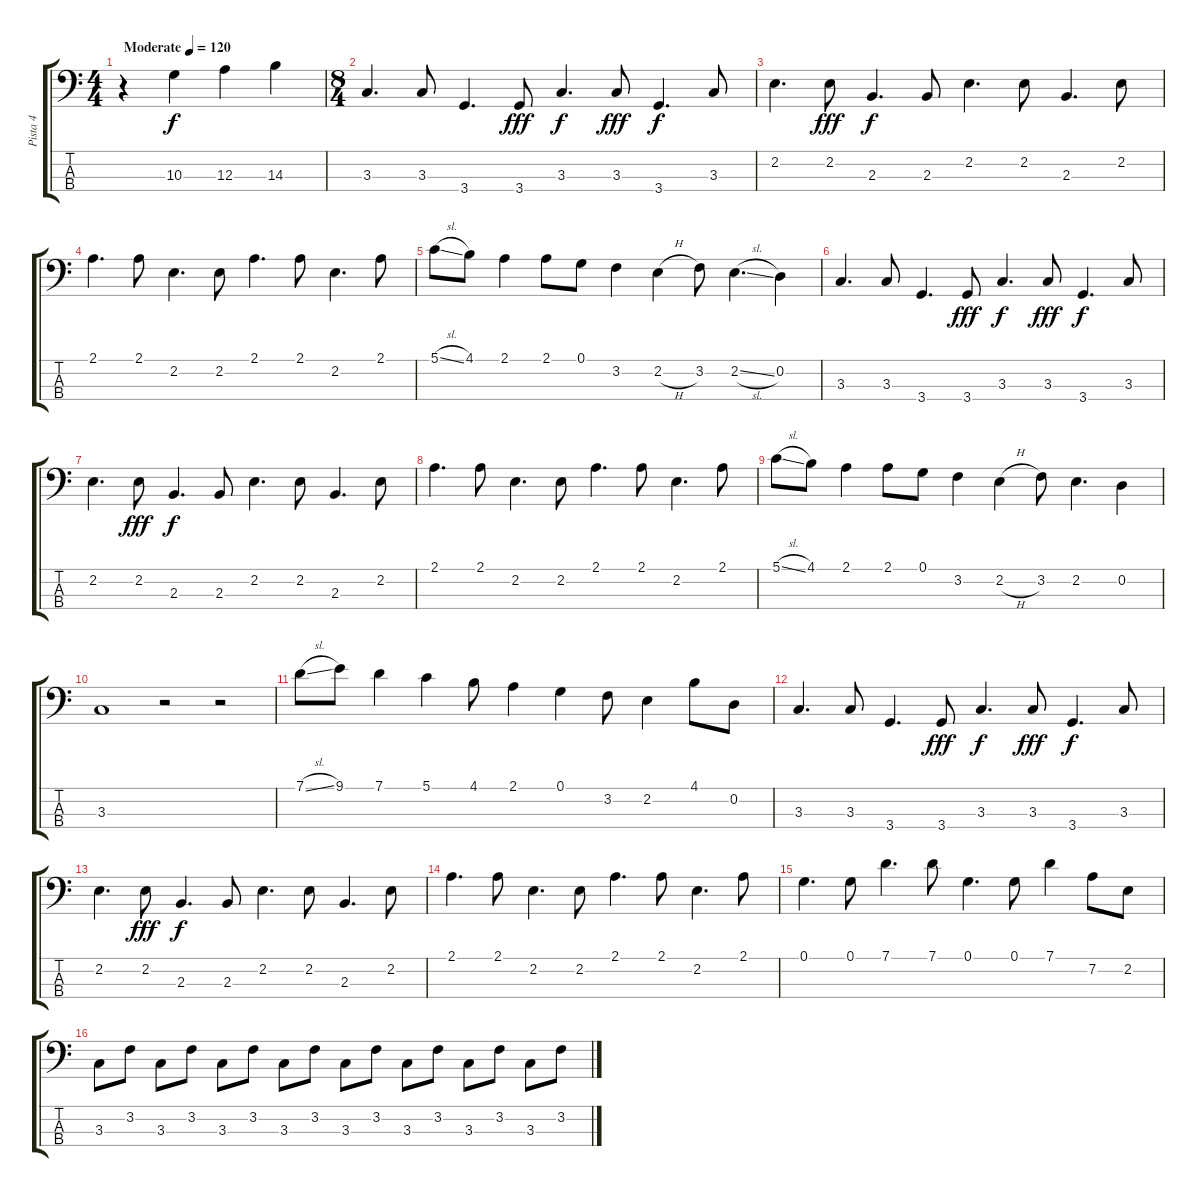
\track ("Pista 4" "Pista 4") {instrument electricbassfinger}
\staff {score tabs}
\tuning (G2 D2 A1 E1) {hide}
\ts (4 4)
\tempo (120 "Moderate")
\clef f4
\ks c
r.4{dy f instrument electricbassfinger} 10.3.4 12.3.4 14.3.4 |
\ts (8 4)
3.3.4{d} 3.3.8 3.4.4{d} 3.4.8{dy fff} 3.3.4{d dy f} 3.3.8{dy fff} 3.4.4{d dy f} 3.3.8 |
2.2.4{d} 2.2.8{dy fff} 2.3.4{d dy f} 2.3.8 2.2.4{d} 2.2.8 2.3.4{d} 2.2.8 |
2.1.4{d} 2.1.8 2.2.4{d} 2.2.8 2.1.4{d} 2.1.8 2.2.4{d} 2.1.8 |
5.1{sl}.8 4.1.8 2.1.4 2.1.8 0.1.8 3.2.4 2.2{h}.4 3.2.8 2.2{sl}.4{d} 0.2.4 |
3.3.4{d} 3.3.8 3.4.4{d} 3.4.8{dy fff} 3.3.4{d dy f} 3.3.8{dy fff} 3.4.4{d dy f} 3.3.8 |
2.2.4{d} 2.2.8{dy fff} 2.3.4{d dy f} 2.3.8 2.2.4{d} 2.2.8 2.3.4{d} 2.2.8 |
2.1.4{d} 2.1.8 2.2.4{d} 2.2.8 2.1.4{d} 2.1.8 2.2.4{d} 2.1.8 |
5.1{sl}.8 4.1.8 2.1.4 2.1.8 0.1.8 3.2.4 2.2{h}.4 3.2.8 2.2.4{d} 0.2.4 |
3.3.1 r.2 r.2 |
7.1{sl}.8 9.1.8 7.1.4 5.1.4 4.1.8 2.1.4 0.1.4 3.2.8 2.2.4 4.1.8 0.2.8 |
3.3.4{d} 3.3.8 3.4.4{d} 3.4.8{dy fff} 3.3.4{d dy f} 3.3.8{dy fff} 3.4.4{d dy f} 3.3.8 |
2.2.4{d} 2.2.8{dy fff} 2.3.4{d dy f} 2.3.8 2.2.4{d} 2.2.8 2.3.4{d} 2.2.8 |
2.1.4{d} 2.1.8 2.2.4{d} 2.2.8 2.1.4{d} 2.1.8 2.2.4{d} 2.1.8 |
0.1.4{d} 0.1.8 7.1.4{d} 7.1.8 0.1.4{d} 0.1.8 7.1.4 7.2.8 2.2.8 |
3.3.8 3.2.8 3.3.8 3.2.8 3.3.8 3.2.8 3.3.8 3.2.8 3.3.8 3.2.8 3.3.8 3.2.8 3.3.8 3.2.8 3.3.8 3.2.8
